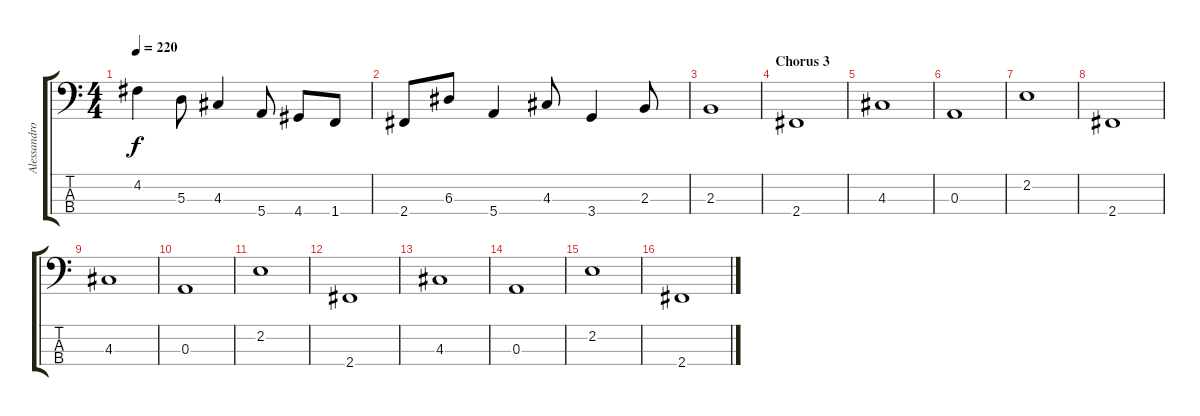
\track ("Alessandro Lotta" "Alessandro") {instrument electricbassfinger}
\staff {score tabs}
\tuning (G2 D2 A1 E1) {hide}
\ts (4 4)
\tempo 220
\clef f4
\ks c
4.2.4{dy f} 5.3.8 4.3.4 5.4.8 4.4.8 1.4.8 |
2.4.8 6.3.8 5.4.4 4.3.8 3.4.4 2.3.8 |
2.3.1 |
\section ("" "Chorus 3")
2.4.1 |
4.3.1 |
0.3.1 |
2.2.1 |
2.4.1 |
4.3.1 |
0.3.1 |
2.2.1 |
2.4.1 |
4.3.1 |
0.3.1 |
2.2.1 |
2.4.1
